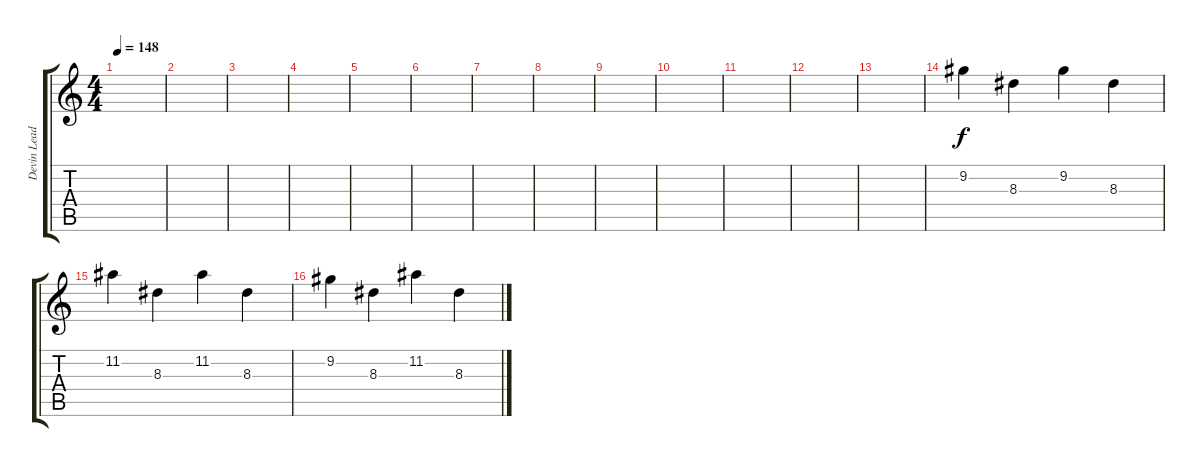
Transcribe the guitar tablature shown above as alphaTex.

\track ("Devin Lead" "Devin Lead") {instrument distortionguitar}
\staff {score tabs}
\tuning (E4 B3 G3 D3 A2 E2) {hide}
\ts (4 4)
\tempo 148
\clef g2
\ks c
|
|
|
|
|
|
|
|
|
|
|
|
|
9.2.4{volume 8 instrument distortionguitar} 8.3.4 9.2.4 8.3.4 |
11.2.4 8.3.4 11.2.4 8.3.4 |
9.2.4 8.3.4 11.2.4 8.3.4
